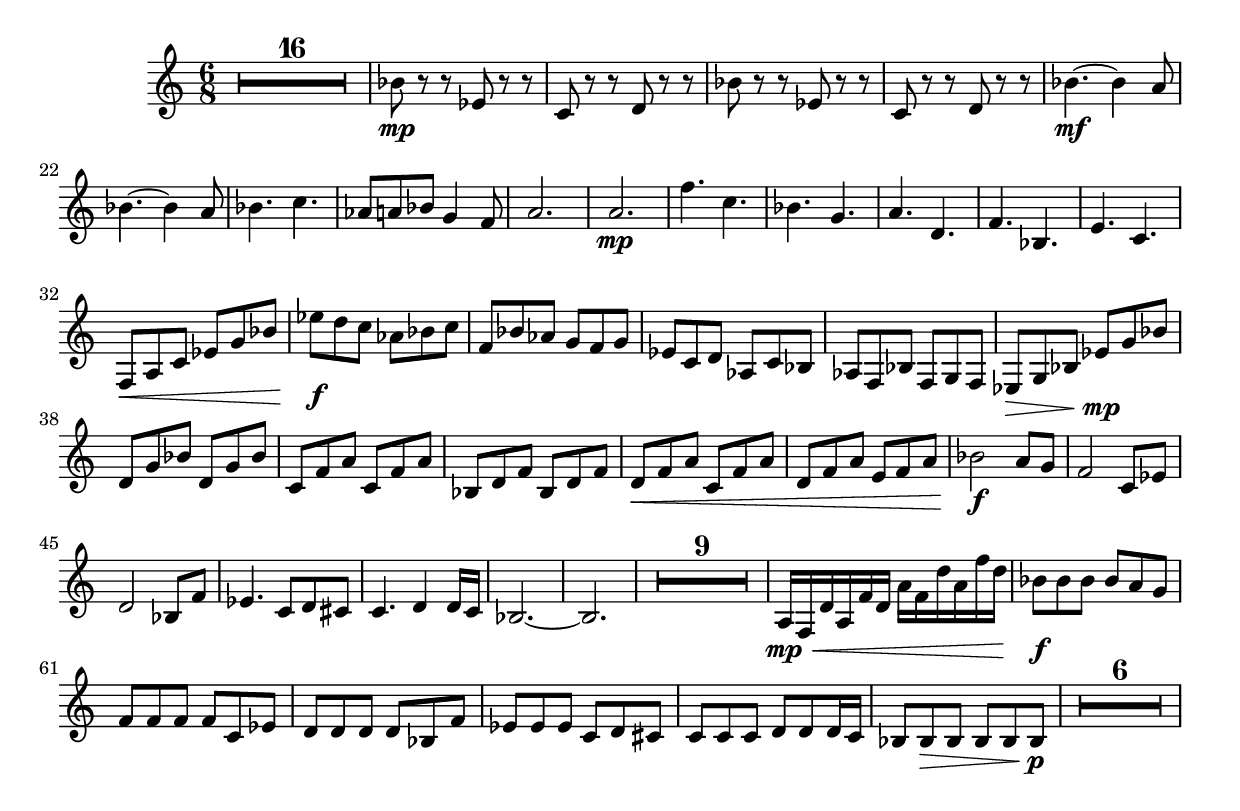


horn = {
	\set Score.markFormatter = #format-mark-box-alphabet
	
	\compressFullBarRests
	\override MultiMeasureRest.expand-limit = #2
 	\textLengthOn

	
	\time 6/8
	R2.*16
	f8\mp r r bes, r r g r r a r r
	f' r r bes, r r g r r a r r
	f'4.\mf~f4 e8 f4.~f4 e8 f4. g4. ees8 e f d4 c8 e2. e2.\mp
	c'4. g f d e a, c f, b g 

	c,8\< e g bes d f
	bes\f a g ees f g c, f ees d c d
	bes g a ees g f ees c f c d c
	bes8\> d f bes\mp d f a, d f a, d f
	g, c e g, c e f, a c f, a c
	a\< c e g, c e a, c e b c e
	f2\f e8 d c2 g8 bes a2 f8 c' bes4. g8 a gis g4. a4 a16 g f2. ~f
	R2.*9
	e16\mp\< c a' e c' a e' c a' e c' a
	f8\f f f f e8 d
	c c c c g8 bes
	a a a a f8 c'
	bes bes bes g8 a gis
	g g g a a a16 g f8 f\> f f f f\p
	R2.*6
}

%#(set-global-staff-size 30)

\score {
\header{
title ="Snippets of Conversation"
subtitle="Horn"
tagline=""
composer = "Brian Ellis"
}
	%\midi {}
	%\layout {}
	\new Staff \transpose c f { \relative c'{\horn}}
}

\pageBreak
